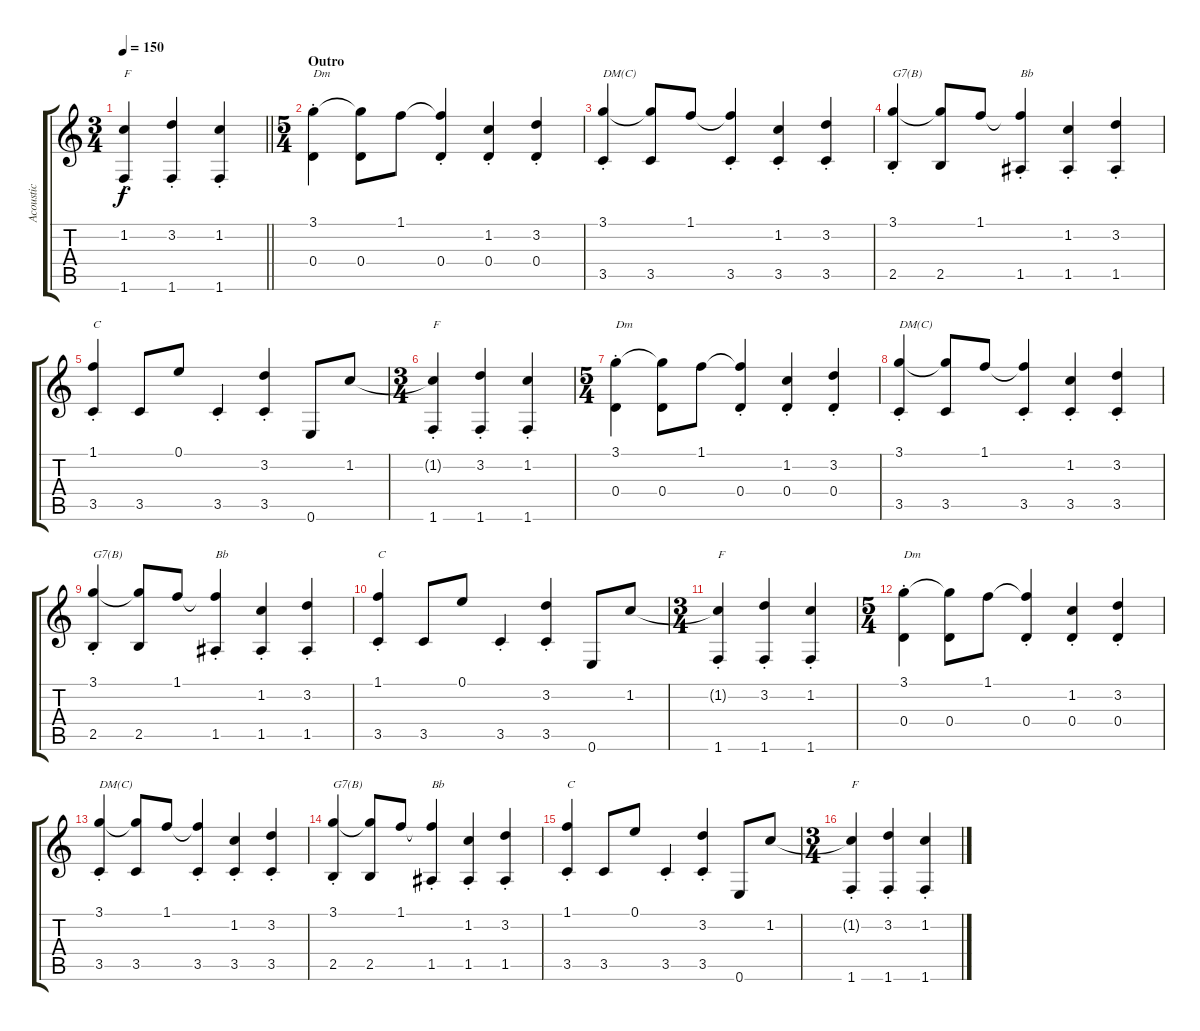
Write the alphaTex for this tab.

\track ("Acoustic" "Acoustic") {instrument acousticguitarsteel}
\staff {score tabs}
\tuning (E4 B3 G3 D3 A2 E2) {hide}
\ts (3 4)
\tempo 150
\clef g2
\barLineRight lightlight
\ks c
(1.2{t} 1.6{st}).4{txt "F" dy f} (3.2 1.6{st}).4 (1.2 1.6{st}).4 |
\ts (5 4)
\section ("" "Outro")
(3.1 0.4{st}).4{txt "Dm"} (3.1{t} 0.4).8 1.1.8 (1.1{t} 0.4{st}).4 (1.2 0.4{st}).4 (3.2 0.4{st}).4 |
(3.1 3.5{st}).4{txt "DM(C)"} (3.1{t} 3.5).8 1.1.8 (1.1{t} 3.5{st}).4 (1.2 3.5{st}).4 (3.2 3.5{st}).4 |
(3.1 2.5{st}).4{txt "G7(B)"} (3.1{t} 2.5).8 1.1.8 (1.1{t} 1.5{st}).4{txt "Bb"} (1.2 1.5{st}).4 (3.2 1.5{st}).4 |
(1.1 3.5{st}).4{txt "C"} 3.5.8 0.1.8 3.5{st}.4 (3.2 3.5{st}).4 0.6.8 1.2.8 |
\ts (3 4)
(1.2{t} 1.6{st}).4{txt "F"} (3.2 1.6{st}).4 (1.2 1.6{st}).4 |
\ts (5 4)
(3.1 0.4{st}).4{txt "Dm"} (3.1{t} 0.4).8 1.1.8 (1.1{t} 0.4{st}).4 (1.2 0.4{st}).4 (3.2 0.4{st}).4 |
(3.1 3.5{st}).4{txt "DM(C)"} (3.1{t} 3.5).8 1.1.8 (1.1{t} 3.5{st}).4 (1.2 3.5{st}).4 (3.2 3.5{st}).4 |
(3.1 2.5{st}).4{txt "G7(B)"} (3.1{t} 2.5).8 1.1.8 (1.1{t} 1.5{st}).4{txt "Bb"} (1.2 1.5{st}).4 (3.2 1.5{st}).4 |
(1.1 3.5{st}).4{txt "C"} 3.5.8 0.1.8 3.5{st}.4 (3.2 3.5{st}).4 0.6.8 1.2.8 |
\ts (3 4)
(1.2{t} 1.6{st}).4{txt "F"} (3.2 1.6{st}).4 (1.2 1.6{st}).4 |
\ts (5 4)
(3.1 0.4{st}).4{txt "Dm"} (3.1{t} 0.4).8 1.1.8 (1.1{t} 0.4{st}).4 (1.2 0.4{st}).4 (3.2 0.4{st}).4 |
(3.1 3.5{st}).4{txt "DM(C)"} (3.1{t} 3.5).8 1.1.8 (1.1{t} 3.5{st}).4 (1.2 3.5{st}).4 (3.2 3.5{st}).4 |
(3.1 2.5{st}).4{txt "G7(B)"} (3.1{t} 2.5).8 1.1.8 (1.1{t} 1.5{st}).4{txt "Bb"} (1.2 1.5{st}).4 (3.2 1.5{st}).4 |
(1.1 3.5{st}).4{txt "C"} 3.5.8 0.1.8 3.5{st}.4 (3.2 3.5{st}).4 0.6.8 1.2.8 |
\ts (3 4)
(1.2{t} 1.6{st}).4{txt "F"} (3.2 1.6{st}).4 (1.2 1.6{st}).4
